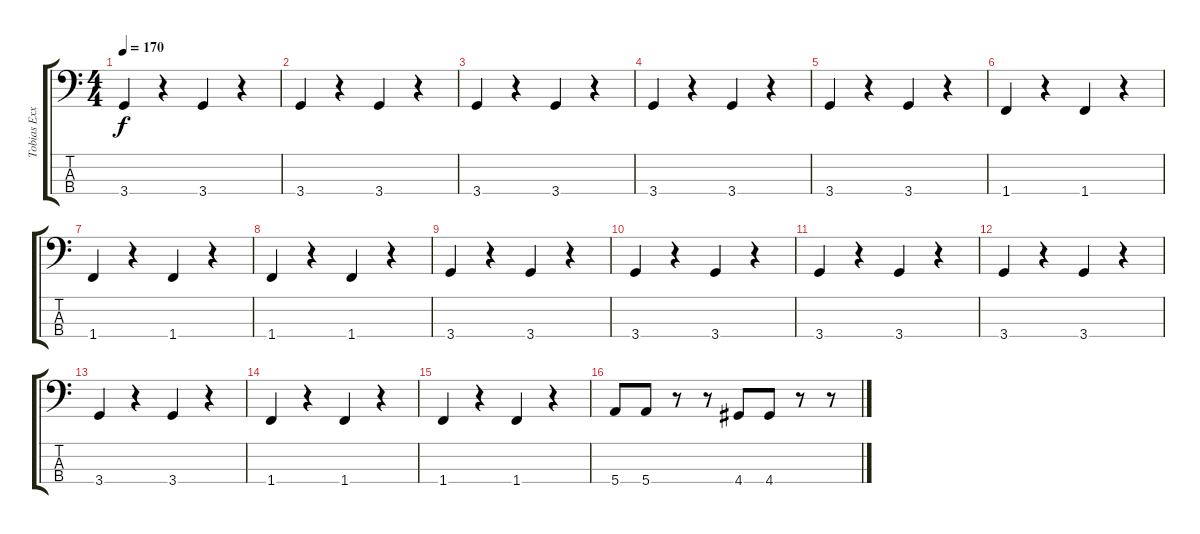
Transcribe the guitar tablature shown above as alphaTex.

\track ("Tobias Exxel" "Tobias Exx") {instrument electricbasspick}
\staff {score tabs}
\tuning (G2 D2 A1 E1) {hide}
\ts (4 4)
\tempo 170
\clef f4
\ks c
3.4.4{dy f} r.4 3.4.4 r.4 |
3.4.4 r.4 3.4.4 r.4 |
3.4.4 r.4 3.4.4 r.4 |
3.4.4 r.4 3.4.4 r.4 |
3.4.4 r.4 3.4.4 r.4 |
1.4.4 r.4 1.4.4 r.4 |
1.4.4 r.4 1.4.4 r.4 |
1.4.4 r.4 1.4.4 r.4 |
3.4.4 r.4 3.4.4 r.4 |
3.4.4 r.4 3.4.4 r.4 |
3.4.4 r.4 3.4.4 r.4 |
3.4.4 r.4 3.4.4 r.4 |
3.4.4 r.4 3.4.4 r.4 |
1.4.4 r.4 1.4.4 r.4 |
1.4.4 r.4 1.4.4 r.4 |
5.4.8 5.4.8 r.8 r.8 4.4.8 4.4.8 r.8 r.8
